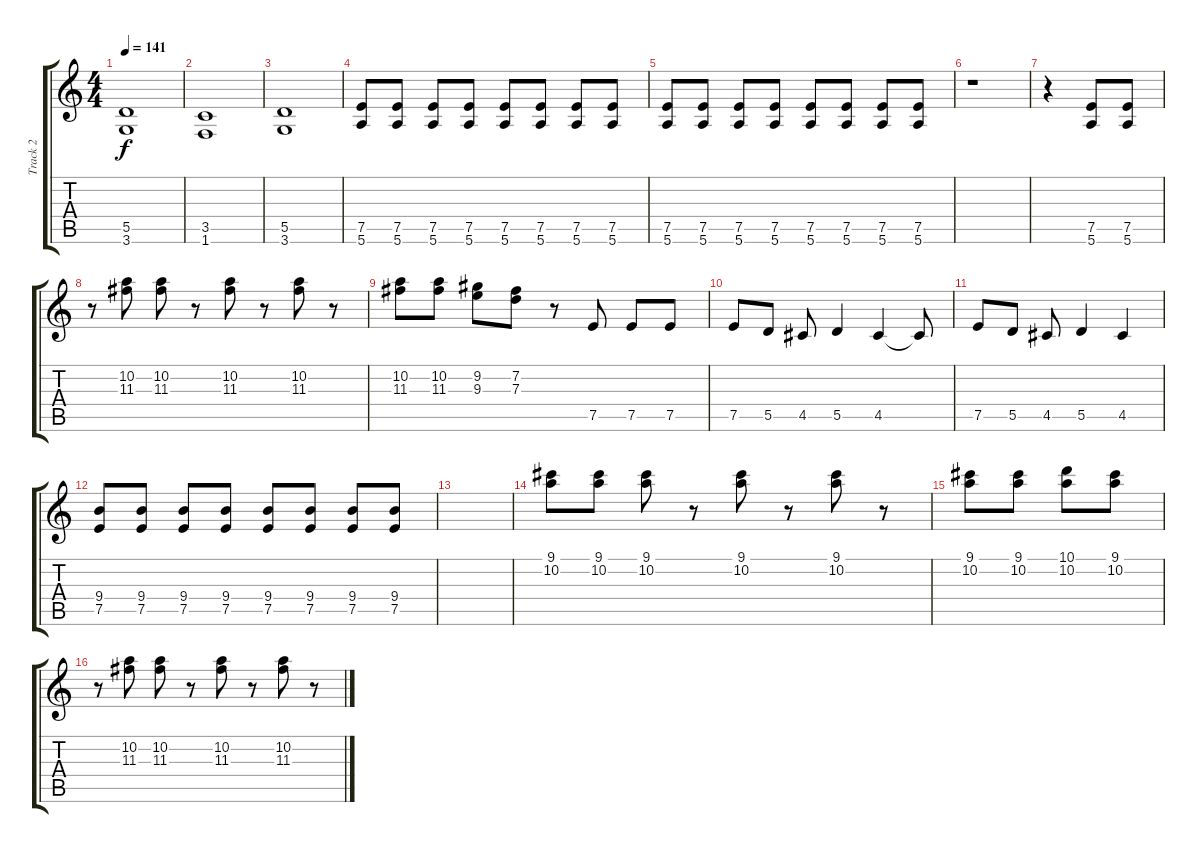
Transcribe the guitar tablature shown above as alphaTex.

\track ("Track 2" "Track 2") {instrument electricguitarclean}
\staff {score tabs}
\tuning (E4 B3 G3 D3 A2 E2) {hide}
\ts (4 4)
\tempo 141
\clef g2
\ks c
(5.5 3.6).1{dy f} |
(3.5 1.6).1 |
(5.5 3.6).1 |
(7.5 5.6).8 (7.5 5.6).8 (7.5 5.6).8 (7.5 5.6).8 (7.5 5.6).8 (7.5 5.6).8 (7.5 5.6).8 (7.5 5.6).8 |
(7.5 5.6).8 (7.5 5.6).8 (7.5 5.6).8 (7.5 5.6).8 (7.5 5.6).8 (7.5 5.6).8 (7.5 5.6).8 (7.5 5.6).8 |
r.1 |
r.4 (7.5 5.6).8 (7.5 5.6).8 |
r.8 (10.2 11.3).8 (10.2 11.3).8 r.8 (10.2 11.3).8 r.8 (10.2 11.3).8 r.8 |
(10.2 11.3).8 (10.2 11.3).8 (9.2 9.3).8 (7.2 7.3).8 r.8 7.5.8 7.5.8 7.5.8 |
7.5.8 5.5.8 4.5.8 5.5.4 4.5.4 4.5{t}.8 |
7.5.8 5.5.8 4.5.8 5.5.4 4.5.4 |
(9.4 7.5).8 (9.4 7.5).8 (9.4 7.5).8 (9.4 7.5).8 (9.4 7.5).8 (9.4 7.5).8 (9.4 7.5).8 (9.4 7.5).8 |
|
(9.1 10.2).8{volume 13 balance 0} (9.1 10.2).8 (9.1 10.2).8 r.8 (9.1 10.2).8 r.8 (9.1 10.2).8 r.8 |
(9.1 10.2).8 (9.1 10.2).8 (10.1 10.2).8 (9.1 10.2).8 |
r.8 (10.2 11.3).8 (10.2 11.3).8 r.8 (10.2 11.3).8 r.8 (10.2 11.3).8 r.8
